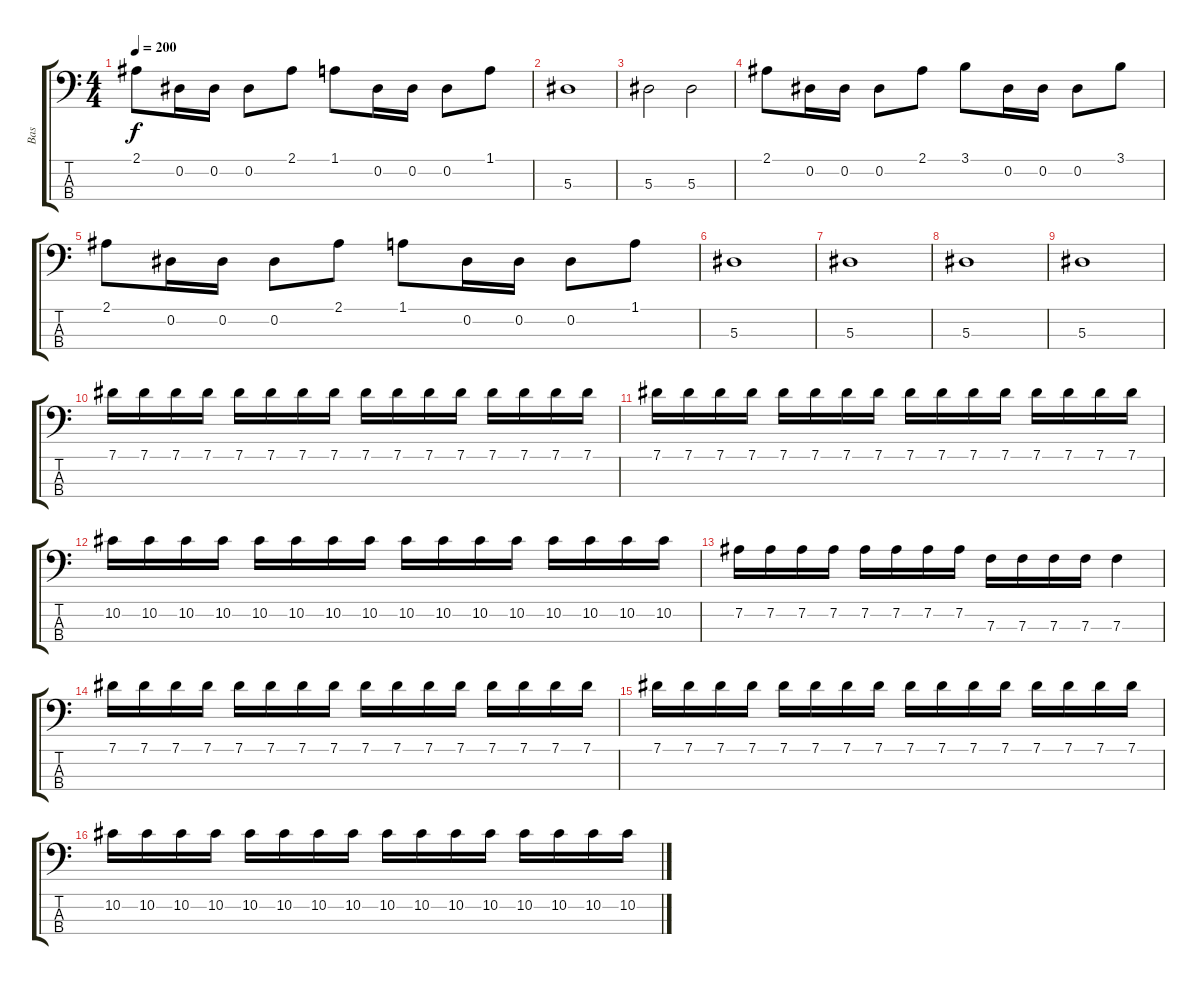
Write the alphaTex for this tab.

\track ("Bas" "Bas") {instrument electricbassfinger}
\staff {score tabs}
\tuning (Ab2 Eb2 Bb1 F1) {hide}
\ts (4 4)
\tempo 200
\clef f4
\ks c
2.1.8{dy f} 0.2.16 0.2.16 0.2.8 2.1.8 1.1.8 0.2.16 0.2.16 0.2.8 1.1.8 |
5.3.1 |
5.3.2 5.3.2 |
2.1.8 0.2.16 0.2.16 0.2.8 2.1.8 3.1.8 0.2.16 0.2.16 0.2.8 3.1.8 |
2.1.8 0.2.16 0.2.16 0.2.8 2.1.8 1.1.8 0.2.16 0.2.16 0.2.8 1.1.8 |
5.3.1 |
5.3.1 |
5.3.1 |
5.3.1 |
7.1.16 7.1.16 7.1.16 7.1.16 7.1.16 7.1.16 7.1.16 7.1.16 7.1.16 7.1.16 7.1.16 7.1.16 7.1.16 7.1.16 7.1.16 7.1.16 |
7.1.16 7.1.16 7.1.16 7.1.16 7.1.16 7.1.16 7.1.16 7.1.16 7.1.16 7.1.16 7.1.16 7.1.16 7.1.16 7.1.16 7.1.16 7.1.16 |
10.2.16 10.2.16 10.2.16 10.2.16 10.2.16 10.2.16 10.2.16 10.2.16 10.2.16 10.2.16 10.2.16 10.2.16 10.2.16 10.2.16 10.2.16 10.2.16 |
7.2.16 7.2.16 7.2.16 7.2.16 7.2.16 7.2.16 7.2.16 7.2.16 7.3.16 7.3.16 7.3.16 7.3.16 7.3.4 |
7.1.16 7.1.16 7.1.16 7.1.16 7.1.16 7.1.16 7.1.16 7.1.16 7.1.16 7.1.16 7.1.16 7.1.16 7.1.16 7.1.16 7.1.16 7.1.16 |
7.1.16 7.1.16 7.1.16 7.1.16 7.1.16 7.1.16 7.1.16 7.1.16 7.1.16 7.1.16 7.1.16 7.1.16 7.1.16 7.1.16 7.1.16 7.1.16 |
10.2.16 10.2.16 10.2.16 10.2.16 10.2.16 10.2.16 10.2.16 10.2.16 10.2.16 10.2.16 10.2.16 10.2.16 10.2.16 10.2.16 10.2.16 10.2.16
